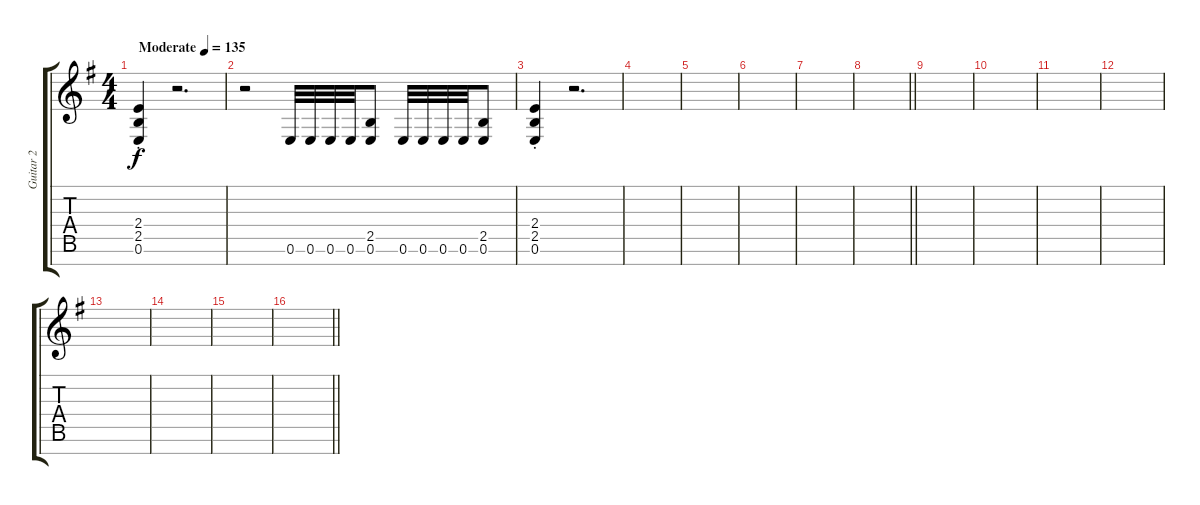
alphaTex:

\track ("Guitar 2" "Guitar 2") {instrument distortionguitar}
\staff {score tabs}
\tuning (E4 B3 G3 D3 A2 E2 B1) {hide}
\ts (4 4)
\tempo (135 "Moderate")
\clef g2
\ks eminor
(2.4{st} 2.5{st} 0.6{st}).4{dy f instrument distortionguitar} r.2{d} |
r.2 0.6.32 0.6.32 0.6.32 0.6.32 (2.5 0.6).8 0.6.32 0.6.32 0.6.32 0.6.32 (2.5 0.6).8 |
(2.4{st} 2.5{st} 0.6{st}).4 r.2{d} |
|
|
|
|
\barLineRight lightlight
|
\section ("" "")
|
|
|
|
|
|
|
\barLineRight lightlight
